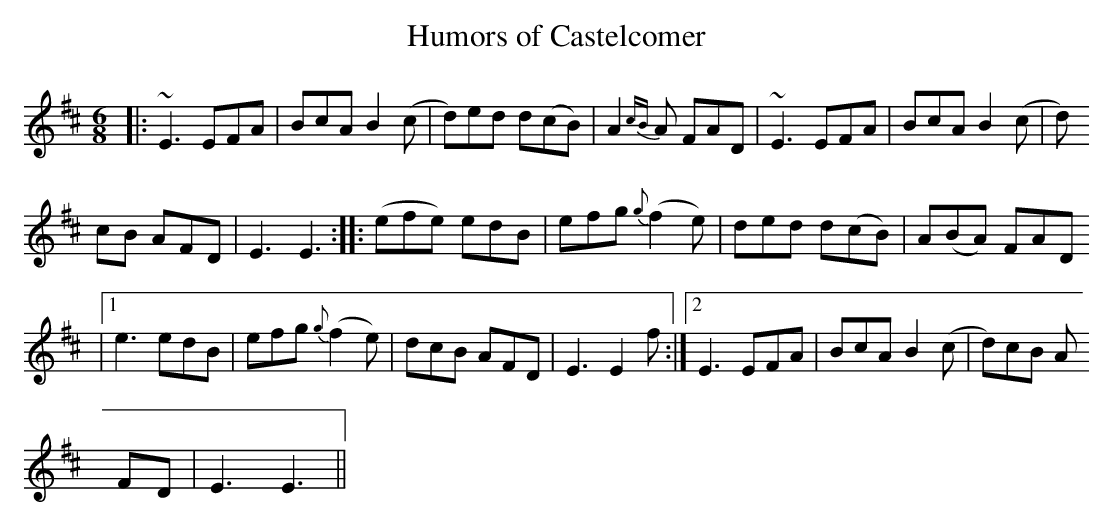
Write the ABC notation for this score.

X:1
T:Humors of Castelcomer
M:6/8
L:1/8
K:D
|:~E3 EFA | BcA B2 (c|d)ed d(cB) | A2 {cB}A FAD | ~E3 EFA | BcA B2 (c|d)
cB AFD | E3  E3 :|:   (efe) edB | efg {g}(f2 e) | ded d(cB) | A(BA) FAD
|[1e3 edB | efg {g}(f2 e) | dcB AFD | E3 E2 f :|2 E3 EFA | BcA B2 (c|d)cB A
FD | E3 E3 ||
